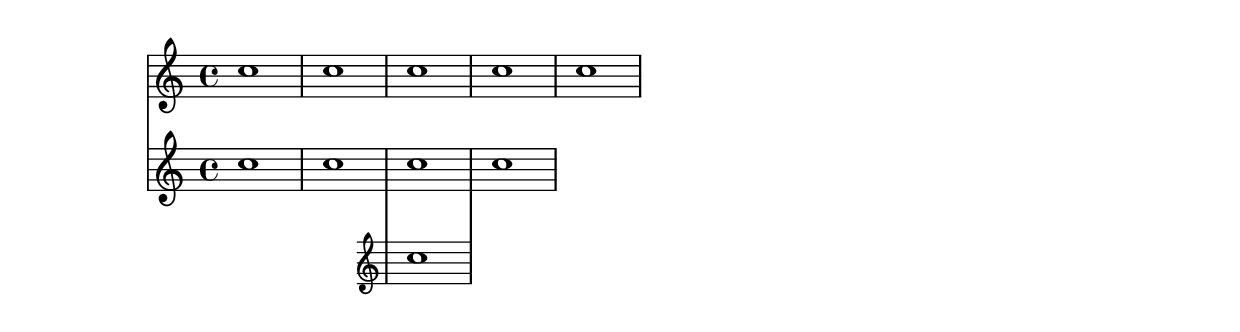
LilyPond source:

%% Do not edit this file; it is automatically
%% generated from LSR http://lsr.dsi.unimi.it
%% This file is in the public domain.
\version "2.13.16"

\header {
  lsrtags = "staff-notation, contexts-and-engravers"

%% Translation of GIT committish: 2b0dc29608d6c3f5a03ead4877ae514c647adb74
  texidoces = "
Se puede añadir (posiblemente de forma temporal) un pentagrama
nuevo una vez que la pieza ha comenzado.

"
  doctitlees = "Añadir un pentagrama nuevo"

  texidoc = "
An extra staff can be added (possibly temporarily) after the start of a
piece.

"
  doctitle = "Adding an extra staff"
} % begin verbatim

\score {
  <<
    \new Staff \relative c'' { c1 | c | c | c | c }
    \new StaffGroup \relative c'' {
      \new Staff {
        c1 | c <<
          c1
          \new Staff {
            \once \override Staff.TimeSignature #'stencil = ##f
            c1
          }
        >>
        c1
      }
    }
  >>
}

